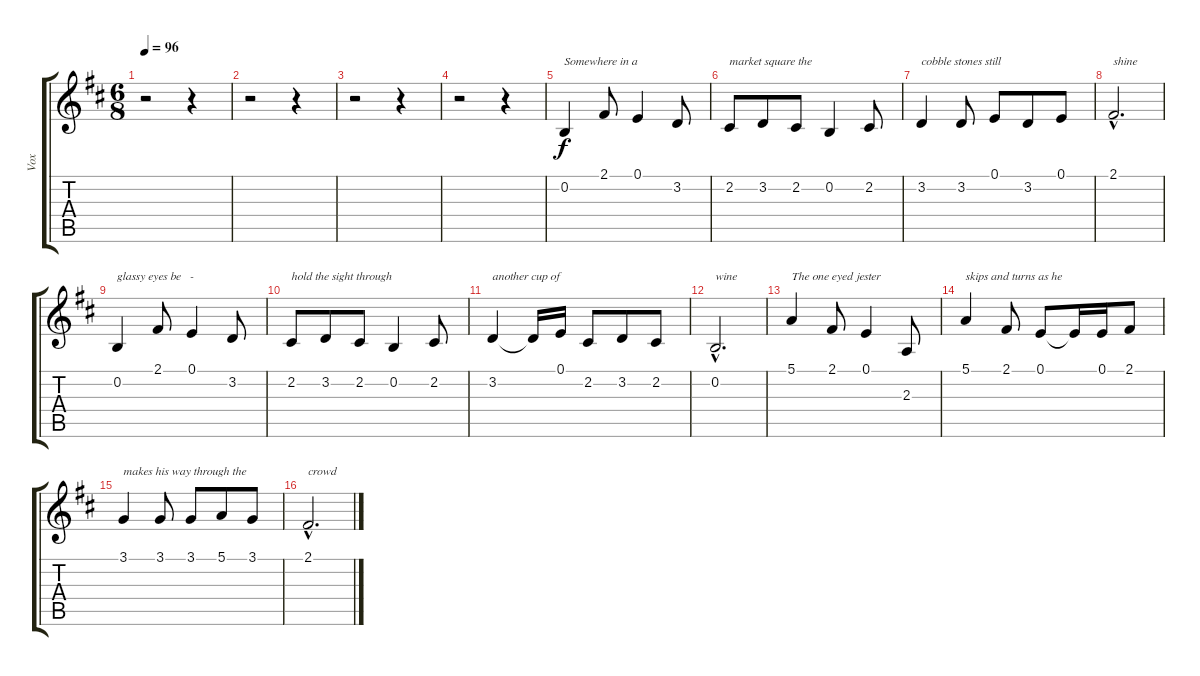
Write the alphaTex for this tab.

\track ("Vox" "Vox") {instrument violin}
\staff {score tabs}
\tuning (E4 B3 G3 D3 A2 E2) {hide}
\ts (6 8)
\tempo 96
\clef g2
\ks bminor
r.2{dy f instrument violin} r.4 |
r.2 r.4 |
r.2 r.4 |
r.2 r.4 |
0.2.4{txt "Somewhere in a"} 2.1.8 0.1.4 3.2.8 |
2.2.8{txt "market square the"} 3.2.8 2.2.8 0.2.4 2.2.8 |
3.2.4{txt "cobble stones still"} 3.2.8 0.1.8 3.2.8 0.1.8 |
2.1{hac}.2{d txt "shine"} |
0.2.4{txt "glassy eyes be   -"} 2.1.8 0.1.4 3.2.8 |
2.2.8{txt "hold the sight through"} 3.2.8 2.2.8 0.2.4 2.2.8 |
3.2.4{txt "another cup of "} 3.2{t}.16 0.1.16 2.2.8 3.2.8 2.2.8 |
0.2{hac}.2{d txt "wine"} |
5.1.4{txt "The one eyed jester"} 2.1.8 0.1.4 2.3.8 |
5.1.4{txt "skips and turns as he"} 2.1.8 0.1.8 0.1{t}.16 0.1.16 2.1.8 |
3.1.4{txt "makes his way through the "} 3.1.8 3.1.8 5.1.8 3.1.8 |
2.1{hac}.2{d txt "crowd"}
